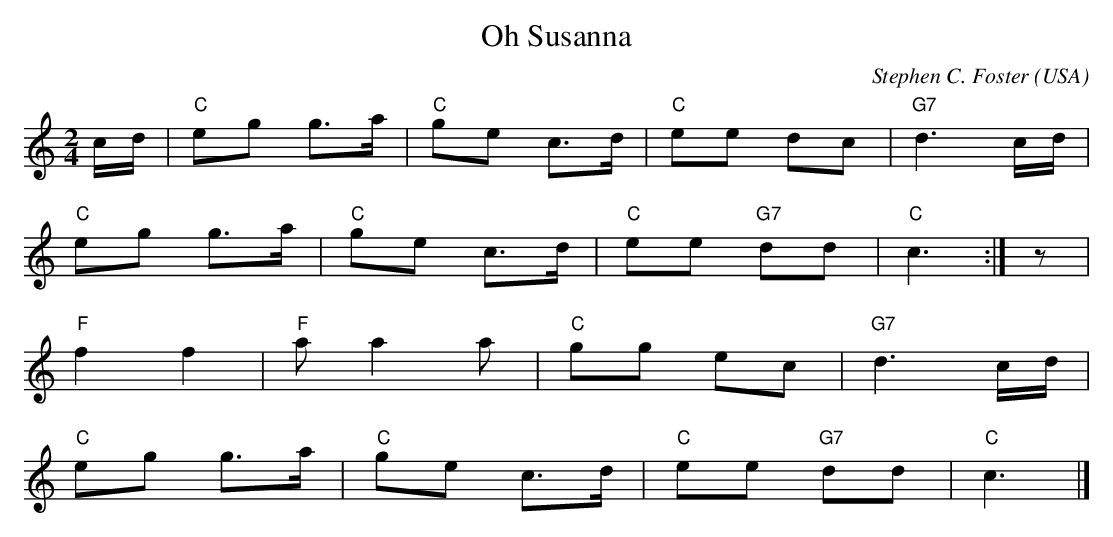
X:1
T:Oh Susanna
C:Stephen C. Foster
O:USA
M:2/4
L:1/8
K:C
c/d/|"C"eg g>a|"C"ge c>d|"C"ee dc|"G7"d3c/d/|
"C"eg g>a|"C"ge c>d|"C"ee "G7"dd|"C"c3:|z|
"F"f2f2|"F"aa2a|"C"gg ec|"G7"d3c/d/|
"C"eg g>a|"C"ge c>d|"C"ee "G7"dd|"C"c3|]
